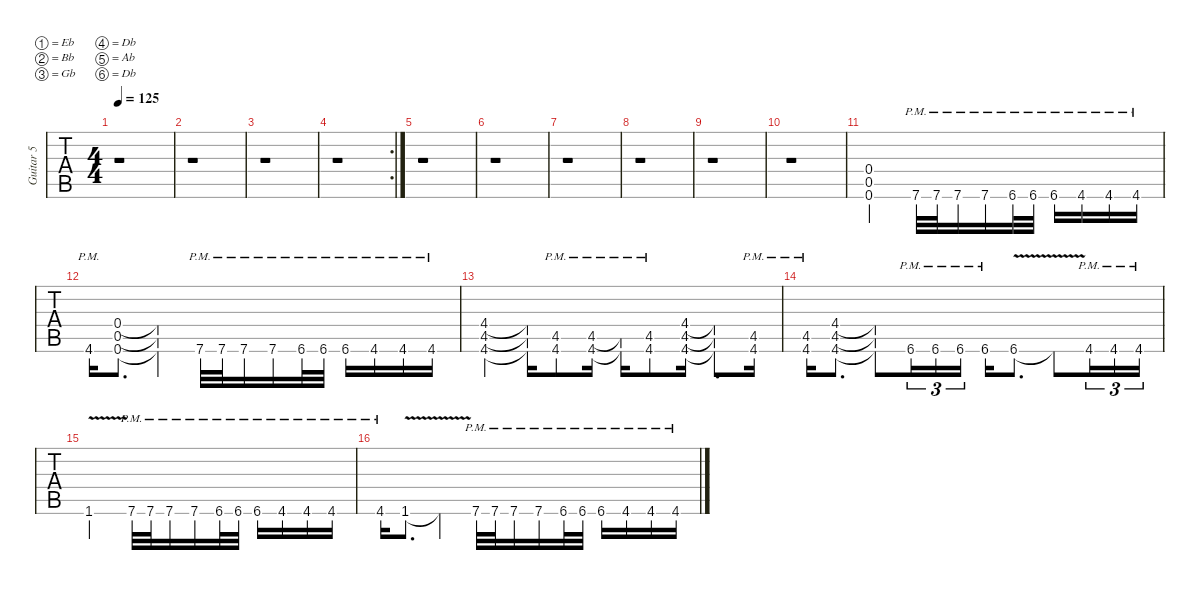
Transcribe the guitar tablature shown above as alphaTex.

\defaultSystemsLayout 4
\hideDynamics
\bracketExtendMode nobrackets
\multiTrackTrackNamePolicy allsystems
\firstSystemTrackNameMode fullname
\otherSystemsTrackNameMode fullname
\otherSystemsTrackNameOrientation horizontal
\track ("Guitar 5" "Guitar 5") {instrument overdrivenguitar}
\staff {tabs}
\tuning (Eb4 Bb3 Gb3 Db3 Ab2 Db2)
\ts (4 4)
\scale
0.990834
\tempo 125
\accidentals auto
\clef g2
\ottava regular
\simile none
\ks aminor
r.1{dy mf} |
\scale
1.01411 r.1 |
\scale
0.993902 r.1 |
\rc 2
\scale
0.991989 r.1 |
\scale
1.00713 r.1 |
\scale
0.998432 r.1 |
\scale
0.994442 r.1 |
\scale
1.01008 r.1 |
\scale
0.992042 r.1 |
\scale
0.997881 r.1 |
(0.6{acc x} 0.4{acc x} 0.5{acc x}).2{instrument overdrivenguitar} 7.6{pm acc x}.32 7.6{pm acc x}.32 7.6{pm acc x}.16 7.6{pm acc x}.16 6.6{pm acc #}.32 6.6{pm acc #}.32 6.6{pm acc #}.16 4.6{pm acc #}.16 4.6{pm acc #}.16 4.6{pm acc #}.16 |
4.6{pm acc #}.16 (0.6{acc x} 0.5{acc x} 0.4{acc x}).8{d} (0.6{t acc x} 0.5{t acc x} 0.4{t acc x}).4 7.6{pm acc x}.32 7.6{pm acc x}.32 7.6{pm acc x}.16 7.6{pm acc x}.16 6.6{pm acc #}.32 6.6{pm acc #}.32 6.6{pm acc #}.16 4.6{pm acc #}.16 4.6{pm acc #}.16 4.6{pm acc #}.16 |
\scale
1.0218 (4.6{acc #} 4.5{acc #} 4.4{acc #}).4 (4.6{t acc #} 4.5{t acc #} 4.4{t acc #}).16 (4.6{pm acc #} 4.5{pm acc #}).8 (4.6{pm acc #} 4.5{pm acc #}).16 (4.6{pm t acc #} 4.5{pm t acc #}).16 (4.6{pm acc #} 4.5{pm acc #}).8 (4.6{acc #} 4.5{acc #} 4.4{acc #}).16 (4.6{t acc #} 4.5{t acc #} 4.4{t acc #}).8{d} (4.6{pm acc #} 4.5{pm acc #}).16 |
\scale
0.9782 (4.6{pm acc #} 4.5{pm acc #}).16 (4.6{acc #} 4.5{acc #} 4.4{acc #}).8{d} (4.6{t acc #} 4.5{t acc #} 4.4{t acc #}).8{beam merge} 6.6{pm acc #}.16{tu (3 2)} 6.6{pm acc #}.16{tu (3 2)} 6.6{pm acc #}.16{tu (3 2)} 6.6{pm acc #}.16 6.6{v acc #}.8{d} 6.6{v t acc #}.8{beam merge} 4.6{pm acc #}.16{tu (3 2)} 4.6{pm acc #}.16{tu (3 2)} 4.6{pm acc #}.16{tu (3 2)} |
\scale
1.02164 1.6{v acc #}.2 7.6{pm acc x}.32 7.6{pm acc x}.32 7.6{pm acc x}.16 7.6{pm acc x}.16 6.6{pm acc #}.32 6.6{pm acc #}.32 6.6{pm acc #}.16 4.6{pm acc #}.16 4.6{pm acc #}.16 4.6{pm acc #}.16 |
\scale
0.978362 4.6{pm acc #}.16 1.6{v acc #}.8{d} 1.6{v t acc #}.4 7.6{pm acc x}.32 7.6{pm acc x}.32 7.6{pm acc x}.16 7.6{pm acc x}.16 6.6{pm acc #}.32 6.6{pm acc #}.32 6.6{pm acc #}.16 4.6{pm acc #}.16 4.6{pm acc #}.16 4.6{pm acc #}.16
